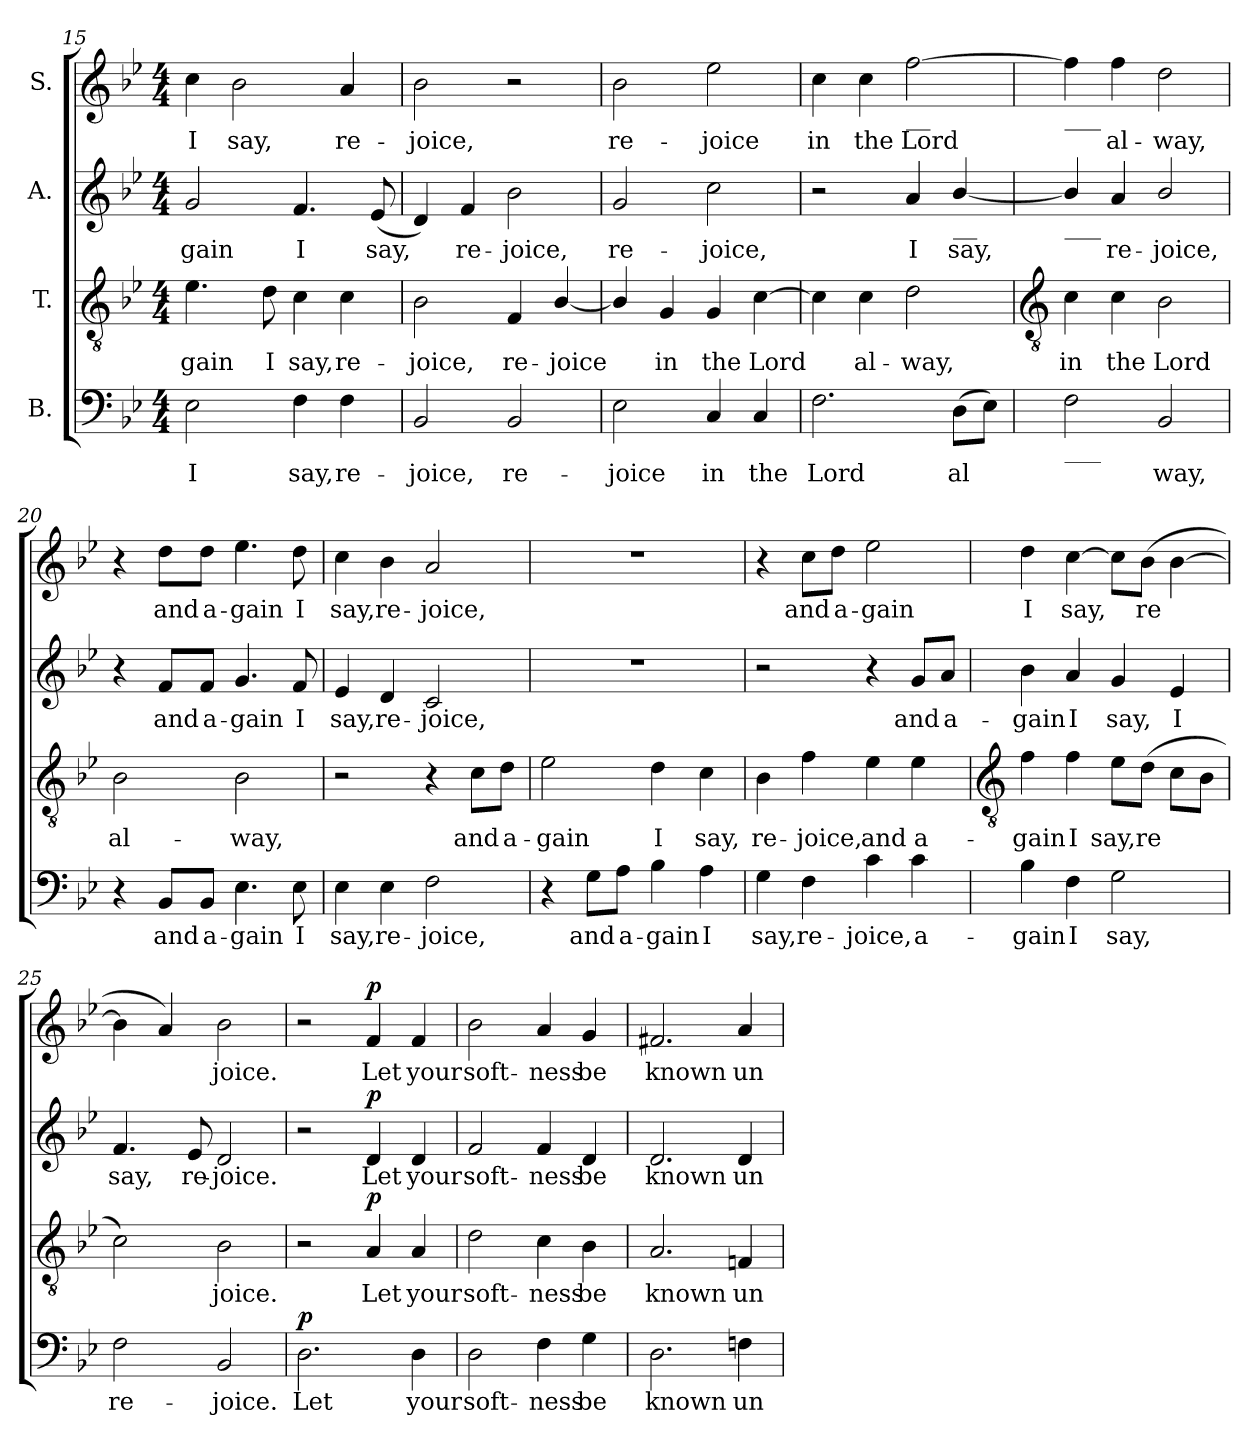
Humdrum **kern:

**kern	**text	**dynam	**kern	**text	**dynam	**kern	**text	**dynam	**kern	**text	**dynam
*part4	*part4	*part4	*part3	*part3	*part3	*part2	*part2	*part2	*part1	*part1	*part1
*staff4	*staff4	*staff4	*staff3	*staff3	*staff3	*staff2	*staff2	*staff2	*staff1	*staff1	*staff1
*I"B.	*	*	*I"T.	*	*	*I"A.	*	*	*I"S.	*	*
*clefF4	*	*	*clefGv2	*	*	*clefG2	*	*	*clefG2	*	*
*k[b-e-]	*	*	*k[b-e-]	*	*	*k[b-e-]	*	*	*k[b-e-]	*	*
*B-:	*	*	*B-:	*	*	*B-:	*	*	*B-:	*	*
*M4/4	*	*	*M4/4	*	*	*M4/4	*	*	*M4/4	*	*
=15	=15	=15	=15	=15	=15	=15	=15	=15	=15	=15	=15
!	!LO:LY:b	!	!	!LO:LY:b	!	!	!LO:LY:b	!	!	!LO:LY:b	!
2E-	I	.	4.e-	-gain	.	2g	-gain	.	4cc	I	.
!	!	!	!	!	!	!	!	!	!	!LO:LY:b	!
.	.	.	.	.	.	.	.	.	2b-	say,	.
!	!	!	!	!LO:LY:b	!	!	!	!	!	!	!
.	.	.	8d	I	.	.	.	.	.	.	.
!	!LO:LY:b	!	!	!LO:LY:b	!	!	!LO:LY:b	!	!	!	!
4F	say,	.	4c	say,	.	4.f	I	.	.	.	.
!	!LO:LY:b	!	!	!LO:LY:b	!	!	!	!	!	!LO:LY:b	!
4F	re-	.	4c	re-	.	.	.	.	4a	re-	.
!	!	!	!	!	!	!	!LO:LY:b	!	!	!	!
.	.	.	.	.	.	(<8e-	say,	.	.	.	.
=16	=16	=16	=16	=16	=16	=16	=16	=16	=16	=16	=16
!	!LO:LY:b	!	!	!LO:LY:b	!	!	!	!	!	!LO:LY:b	!
2BB-	-joice,	.	2B-	-joice,	.	4d)	.	.	2b-	-joice,	.
!	!	!	!	!	!	!	!LO:LY:b	!	!	!	!
.	.	.	.	.	.	4f	re-	.	.	.	.
!	!LO:LY:b	!	!	!LO:LY:b	!	!	!LO:LY:b	!	!	!	!
2BB-	re-	.	4F	re-	.	2b-	-joice,	.	2r	.	.
!	!	!	!	!LO:LY:b	!	!	!	!	!	!	!
.	.	.	[4B-/	-joice	.	.	.	.	.	.	.
=17	=17	=17	=17	=17	=17	=17	=17	=17	=17	=17	=17
!	!LO:LY:b	!	!	!	!	!	!LO:LY:b	!	!	!LO:LY:b	!
2E-	-joice	.	4B-/]	.	.	2g	re-	.	2b-	re-	.
!	!	!	!	!LO:LY:b	!	!	!	!	!	!	!
.	.	.	4G	in	.	.	.	.	.	.	.
!	!LO:LY:b	!	!	!LO:LY:b	!	!	!LO:LY:b	!	!	!LO:LY:b	!
4C	in	.	4G	the	.	2cc	-joice,	.	2ee-	-joice	.
!	!LO:LY:b	!	!	!LO:LY:b	!	!	!	!	!	!	!
4C	the	.	[4c	Lord	.	.	.	.	.	.	.
=18	=18	=18	=18	=18	=18	=18	=18	=18	=18	=18	=18
!	!LO:LY:b	!	!	!	!	!	!	!	!	!LO:LY:b	!
2.F	Lord	.	4c]	.	.	2r	.	.	4cc	in	.
!	!	!	!	!LO:LY:b	!	!	!	!	!	!LO:LY:b	!
.	.	.	4c	al-	.	.	.	.	4cc	the	.
!	!	!	!	!	!	!	!	!	!LO:TX:b:t=__	!	!
!	!	!	!	!LO:LY:b	!	!	!LO:LY:b	!	!	!LO:LY:b	!
.	.	.	2d	-way,	.	4a	I	.	[2ff	Lord	.
!	!	!	!	!	!	!LO:TX:b:t=__	!	!	!	!	!
!	!LO:LY:b	!	!	!	!	!	!LO:LY:b	!	!	!	!
(>8DL	al	.	.	.	.	[4b-/	say,	.	.	.	.
8E-J)	.	.	.	.	.	.	.	.	.	.	.
!!LO:LB:g=z
=19	=19	=19	=19	=19	=19	=19	=19	=19	=19	=19	=19
*	*	*	*clefGv2	*	*	*	*	*	*	*	*
!	!	!	!	!	!	!	!	!	!LO:TX:b:t=___	!	!
!	!	!	!	!	!	!LO:TX:b:t=___	!	!	!	!	!
!LO:TX:b:t=___	!	!	!	!	!	!	!	!	!	!	!
!	!	!	!	!LO:LY:b	!	!	!	!	!	!	!
2F	.	.	4c	in	.	4b-/]	.	.	4ff]	.	.
!	!	!	!	!LO:LY:b	!	!	!LO:LY:b	!	!	!LO:LY:b	!
.	.	.	4c	the	.	4a/	re-	.	4ff	al-	.
!	!LO:LY:b	!	!	!LO:LY:b	!	!	!LO:LY:b	!	!	!LO:LY:b	!
2BB-	way,	.	2B-	Lord	.	2b-/	-joice,	.	2dd	-way,	.
=20	=20	=20	=20	=20	=20	=20	=20	=20	=20	=20	=20
!	!	!	!	!LO:LY:b	!	!	!	!	!	!	!
4r	.	.	2B-	al-	.	4r	.	.	4r	.	.
!	!LO:LY:b	!	!	!	!	!	!LO:LY:b	!	!	!LO:LY:b	!
8BB-L	and	.	.	.	.	8fL	and	.	8ddL	and	.
!	!LO:LY:b	!	!	!	!	!	!LO:LY:b	!	!	!LO:LY:b	!
8BB-J	a-	.	.	.	.	8fJ	a-	.	8ddJ	a-	.
!	!LO:LY:b	!	!	!LO:LY:b	!	!	!LO:LY:b	!	!	!LO:LY:b	!
4.E-	-gain	.	2B-	-way,	.	4.g	-gain	.	4.ee-	-gain	.
!	!LO:LY:b	!	!	!	!	!	!LO:LY:b	!	!	!LO:LY:b	!
8E-	I	.	.	.	.	8f	I	.	8dd	I	.
=21	=21	=21	=21	=21	=21	=21	=21	=21	=21	=21	=21
!	!LO:LY:b	!	!	!	!	!	!LO:LY:b	!	!	!LO:LY:b	!
4E-	say,	.	2r	.	.	4e-	say,	.	4cc	say,	.
!	!LO:LY:b	!	!	!	!	!	!LO:LY:b	!	!	!LO:LY:b	!
4E-	re-	.	.	.	.	4d	re-	.	4b-	re-	.
!	!LO:LY:b	!	!	!	!	!	!LO:LY:b	!	!	!LO:LY:b	!
2F	-joice,	.	4r	.	.	2c	-joice,	.	2a	-joice,	.
!	!	!	!	!LO:LY:b	!	!	!	!	!	!	!
.	.	.	8cL	and	.	.	.	.	.	.	.
!	!	!	!	!LO:LY:b	!	!	!	!	!	!	!
.	.	.	8dJ	a-	.	.	.	.	.	.	.
=22	=22	=22	=22	=22	=22	=22	=22	=22	=22	=22	=22
!	!	!	!	!LO:LY:b	!	!	!	!	!	!	!
4r	.	.	2e-	-gain	.	1r	.	.	1r	.	.
!	!LO:LY:b	!	!	!	!	!	!	!	!	!	!
8GL	and	.	.	.	.	.	.	.	.	.	.
!	!LO:LY:b	!	!	!	!	!	!	!	!	!	!
8AJ	a-	.	.	.	.	.	.	.	.	.	.
!	!LO:LY:b	!	!	!LO:LY:b	!	!	!	!	!	!	!
4B-	-gain	.	4d	I	.	.	.	.	.	.	.
!	!LO:LY:b	!	!	!LO:LY:b	!	!	!	!	!	!	!
4A	I	.	4c	say,	.	.	.	.	.	.	.
=23	=23	=23	=23	=23	=23	=23	=23	=23	=23	=23	=23
!	!LO:LY:b	!	!	!LO:LY:b	!	!	!	!	!	!	!
4G	say,	.	4B-	re-	.	2r	.	.	4r	.	.
!	!LO:LY:b	!	!	!LO:LY:b	!	!	!	!	!	!LO:LY:b	!
4F	re-	.	4f	-joice,	.	.	.	.	8ccL	and	.
!	!	!	!	!	!	!	!	!	!	!LO:LY:b	!
.	.	.	.	.	.	.	.	.	8ddJ	a-	.
!	!LO:LY:b	!	!	!LO:LY:b	!	!	!	!	!	!LO:LY:b	!
4c	-joice,	.	4e-	and	.	4r	.	.	2ee-	-gain	.
!	!LO:LY:b	!	!	!LO:LY:b	!	!	!LO:LY:b	!	!	!	!
4c	a-	.	4e-	a-	.	8gL	and	.	.	.	.
!	!	!	!	!	!	!	!LO:LY:b	!	!	!	!
.	.	.	.	.	.	8aJ	a-	.	.	.	.
!!LO:LB:g=z
=24	=24	=24	=24	=24	=24	=24	=24	=24	=24	=24	=24
*	*	*	*clefGv2	*	*	*	*	*	*	*	*
!	!LO:LY:b	!	!	!LO:LY:b	!	!	!LO:LY:b	!	!	!LO:LY:b	!
4B-	-gain	.	4f	-gain	.	4b-	-gain	.	4dd	I	.
!	!LO:LY:b	!	!	!LO:LY:b	!	!	!LO:LY:b	!	!	!LO:LY:b	!
4F	I	.	4f	I	.	4a	I	.	[4cc	say,	.
!	!LO:LY:b	!	!	!LO:LY:b	!	!	!LO:LY:b	!	!	!	!
2G	say,	.	8e-L	say,	.	4g	say,	.	8ccL]	.	.
!	!	!	!	!LO:LY:b	!	!	!	!	!	!LO:LY:b	!
.	.	.	(>8dJ	re	.	.	.	.	(>8b-J	re	.
!	!	!	!	!	!	!	!LO:LY:b	!	!	!	!
.	.	.	8cL	.	.	4e-	I	.	[4b-	.	.
.	.	.	8B-J	.	.	.	.	.	.	.	.
=25	=25	=25	=25	=25	=25	=25	=25	=25	=25	=25	=25
!	!LO:LY:b	!	!	!	!	!	!LO:LY:b	!	!	!	!
2F	re-	.	2c)	.	.	4.f	say,	.	4b-]	.	.
.	.	.	.	.	.	.	.	.	4a)	.	.
!	!	!	!	!	!	!	!LO:LY:b	!	!	!	!
.	.	.	.	.	.	8e-	re-	.	.	.	.
!	!LO:LY:b	!	!	!LO:LY:b	!	!	!LO:LY:b	!	!	!LO:LY:b	!
2BB-	-joice.	.	2B-	joice.	.	2d	-joice.	.	2b-	joice.	.
=26	=26	=26	=26	=26	=26	=26	=26	=26	=26	=26	=26
!	!LO:LY:b	!LO:DY:a	!	!	!	!	!	!	!	!	!
2.D	Let	p	2r	.	.	2r	.	.	2r	.	.
!	!	!	!	!LO:LY:b	!LO:DY:a	!	!LO:LY:b	!LO:DY:a	!	!LO:LY:b	!LO:DY:a
.	.	.	4A	Let	p	4d	Let	p	4f	Let	p
!	!LO:LY:b	!	!	!LO:LY:b	!	!	!LO:LY:b	!	!	!LO:LY:b	!
4D	your	.	4A	your	.	4d	your	.	4f	your	.
=27	=27	=27	=27	=27	=27	=27	=27	=27	=27	=27	=27
!	!LO:LY:b	!	!	!LO:LY:b	!	!	!LO:LY:b	!	!	!LO:LY:b	!
2D	soft-	.	2d	soft-	.	2f	soft-	.	2b-	soft-	.
!	!LO:LY:b	!	!	!LO:LY:b	!	!	!LO:LY:b	!	!	!LO:LY:b	!
4F	-ness	.	4c	-ness	.	4f	-ness	.	4a	-ness	.
!	!LO:LY:b	!	!	!LO:LY:b	!	!	!LO:LY:b	!	!	!LO:LY:b	!
4G	be	.	4B-	be	.	4d	be	.	4g	be	.
=28	=28	=28	=28	=28	=28	=28	=28	=28	=28	=28	=28
!	!LO:LY:b	!	!	!LO:LY:b	!	!	!LO:LY:b	!	!	!LO:LY:b	!
2.D	known	.	2.A	known	.	2.d	known	.	2.f#X	known	.
!	!LO:LY:b	!	!	!LO:LY:b	!	!	!LO:LY:b	!	!	!LO:LY:b	!
4Fn	un-	.	4Fn	un-	.	4d	un-	.	4a	un-	.
=	=	=	=	=	=	=	=	=	=	=	=
*-	*-	*-	*-	*-	*-	*-	*-	*-	*-	*-	*-
